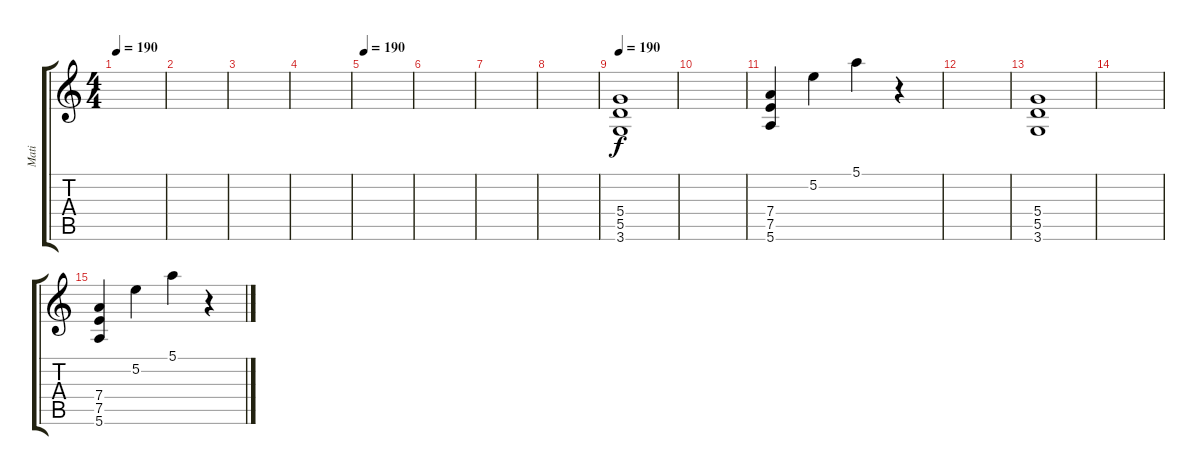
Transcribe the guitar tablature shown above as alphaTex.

\track ("Mati" "Mati") {instrument overdrivenguitar}
\staff {score tabs}
\tuning (E4 B3 G3 D3 A2 E2) {hide}
\ts (4 4)
\tempo 190
\clef g2
\ks c
|
|
|
|
\tempo 190
|
|
|
|
\tempo 190
(5.4 5.5 3.6).1{volume 7} |
|
(7.4 7.5 5.6).4 5.2.4 5.1.4 r.4 |
|
(5.4 5.5 3.6).1 |
|
(7.4 7.5 5.6).4 5.2.4 5.1.4 r.4
